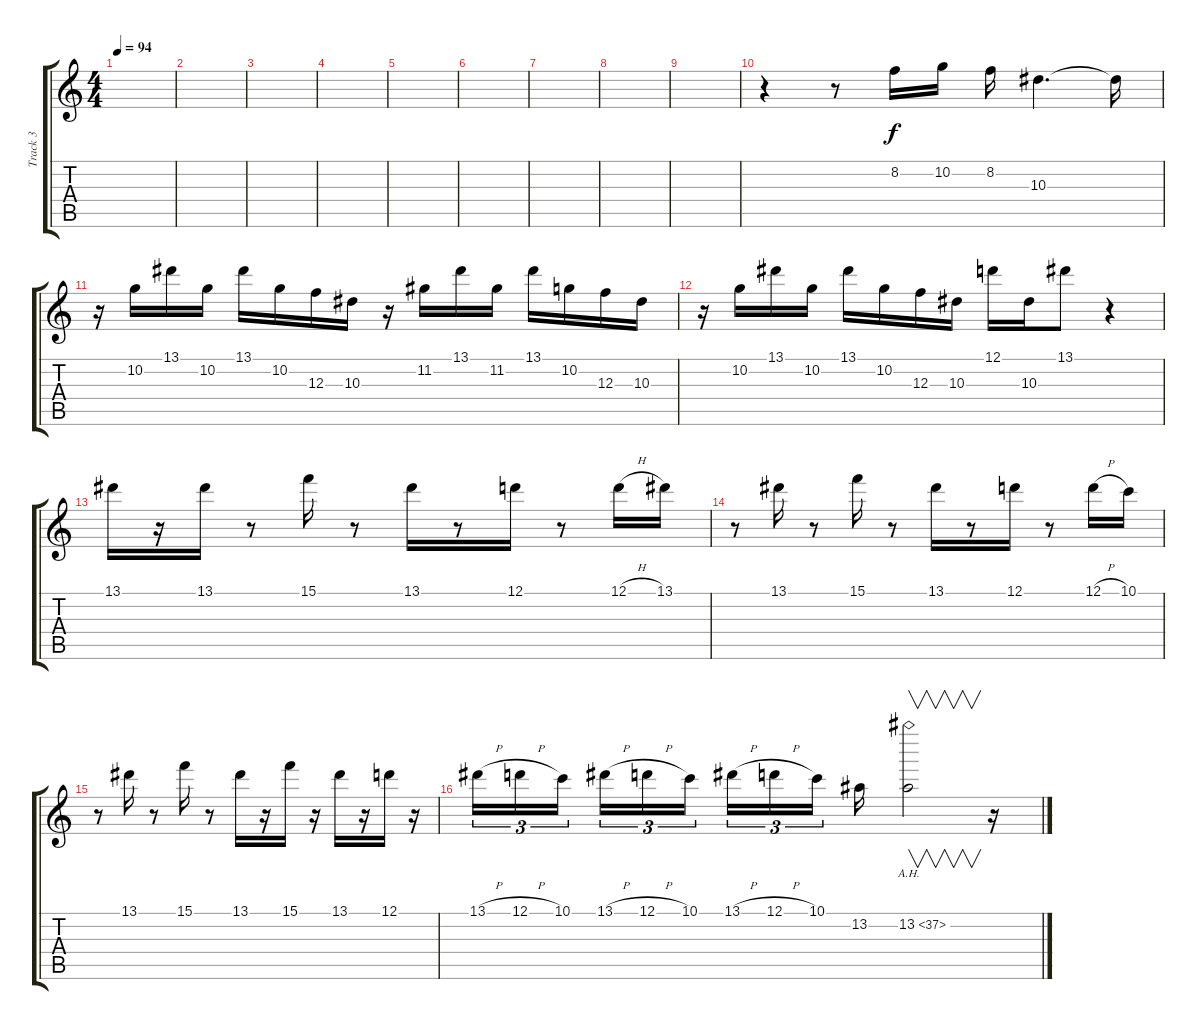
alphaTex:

\track ("Track 3" "Track 3") {instrument overdrivenguitar}
\staff {score tabs}
\tuning (D4 A3 F3 C3 G2 C2) {hide}
\ts (4 4)
\tempo 94
\clef g2
\ks c
|
|
|
|
|
|
|
|
|
r.4{instrument electricguitarclean} r.8 8.2.16 10.2.16 8.2.16 10.3.4{d} 10.3{t}.16 |
r.16 10.2.16 13.1.16 10.2.16 13.1.16 10.2.16 12.3.16 10.3.16 r.16 11.2.16 13.1.16 11.2.16 13.1.16 10.2.16 12.3.16 10.3.16 |
r.16 10.2.16 13.1.16 10.2.16 13.1.16 10.2.16 12.3.16 10.3.16 12.1.16 10.3.16 13.1.8 r.4 |
13.1.16{instrument overdrivenguitar} r.16 13.1.16 r.8 15.1.16 r.8 13.1.16 r.8 12.1.16 r.8 12.1{h}.16 13.1.16 |
r.8 13.1.16 r.8 15.1.16 r.8 13.1.16 r.8 12.1.16 r.8 12.1{h}.16 10.1.16 |
r.8 13.1.16 r.8 15.1.16 r.8 13.1.16 r.16 15.1.16 r.16 13.1.16 r.16 12.1.16 r.16 |
13.1{h}.16{tu (3 2)} 12.1{h}.16{tu (3 2)} 10.1.16{tu (3 2) beam splitsecondary} 13.1{h}.16{tu (3 2)} 12.1{h}.16{tu (3 2)} 10.1.16{tu (3 2)} 13.1{h}.16{tu (3 2)} 12.1{h}.16{tu (3 2)} 10.1.16{tu (3 2) beam splitsecondary} 13.2.16 13.2{ah 24}.2{v} r.16
